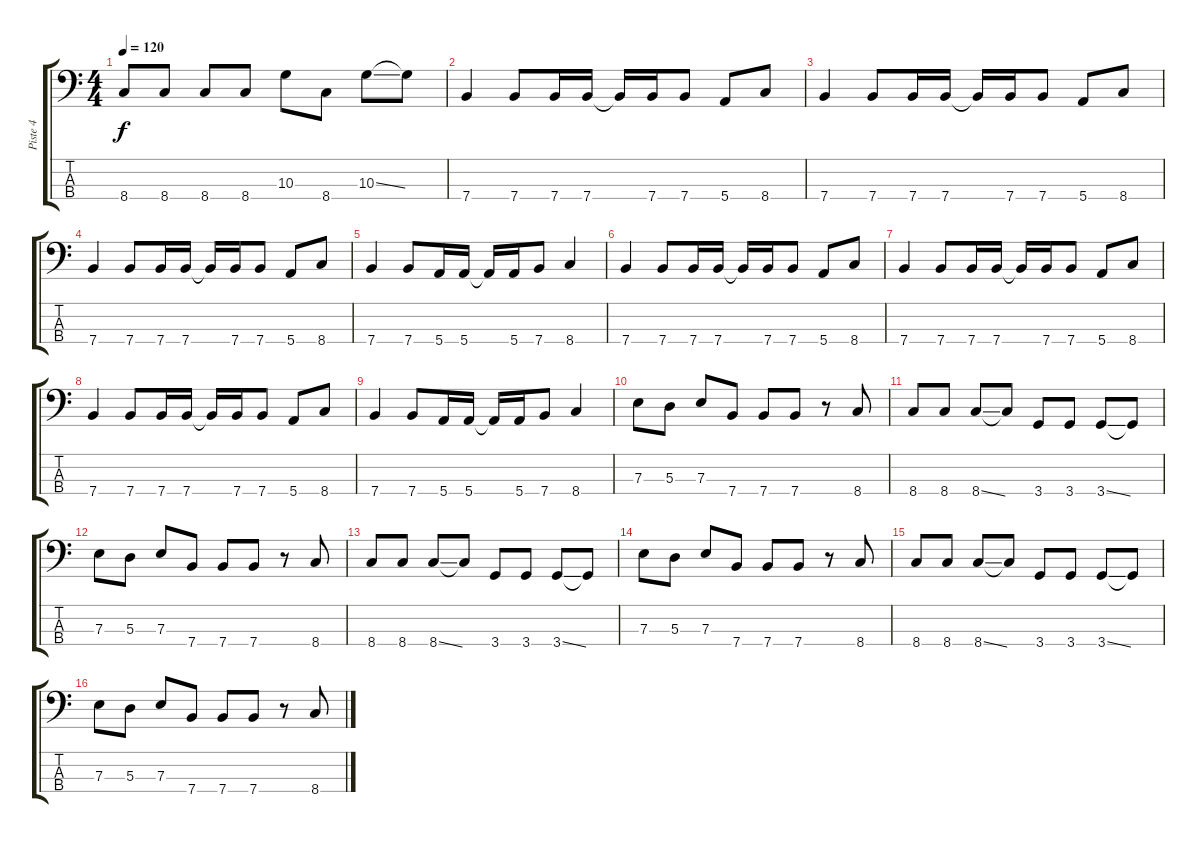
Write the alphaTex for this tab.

\track ("Piste 4" "Piste 4") {instrument electricbassfinger}
\staff {score tabs}
\tuning (G2 D2 A1 E1) {hide}
\ts (4 4)
\tempo 120
\clef f4
\ks c
8.4.8{dy f} 8.4.8 8.4.8 8.4.8 10.3.8 8.4.8 10.3{ss}.8 10.3{t}.8 |
7.4.4 7.4.8 7.4.16 7.4.16 7.4{t}.16 7.4.16 7.4.8 5.4.8 8.4.8 |
7.4.4 7.4.8 7.4.16 7.4.16 7.4{t}.16 7.4.16 7.4.8 5.4.8 8.4.8 |
7.4.4 7.4.8 7.4.16 7.4.16 7.4{t}.16 7.4.16 7.4.8 5.4.8 8.4.8 |
7.4.4 7.4.8 5.4.16 5.4.16 5.4{t}.16 5.4.16 7.4.8 8.4.4 |
7.4.4 7.4.8 7.4.16 7.4.16 7.4{t}.16 7.4.16 7.4.8 5.4.8 8.4.8 |
7.4.4 7.4.8 7.4.16 7.4.16 7.4{t}.16 7.4.16 7.4.8 5.4.8 8.4.8 |
7.4.4 7.4.8 7.4.16 7.4.16 7.4{t}.16 7.4.16 7.4.8 5.4.8 8.4.8 |
7.4.4 7.4.8 5.4.16 5.4.16 5.4{t}.16 5.4.16 7.4.8 8.4.4 |
7.3.8 5.3.8 7.3.8 7.4.8 7.4.8 7.4.8 r.8 8.4.8 |
8.4.8 8.4.8 8.4{ss}.8 8.4{t}.8 3.4.8 3.4.8 3.4{ss}.8 3.4{t}.8 |
7.3.8 5.3.8 7.3.8 7.4.8 7.4.8 7.4.8 r.8 8.4.8 |
8.4.8 8.4.8 8.4{ss}.8 8.4{t}.8 3.4.8 3.4.8 3.4{ss}.8 3.4{t}.8 |
7.3.8 5.3.8 7.3.8 7.4.8 7.4.8 7.4.8 r.8 8.4.8 |
8.4.8 8.4.8 8.4{ss}.8 8.4{t}.8 3.4.8 3.4.8 3.4{ss}.8 3.4{t}.8 |
7.3.8 5.3.8 7.3.8 7.4.8 7.4.8 7.4.8 r.8 8.4.8
